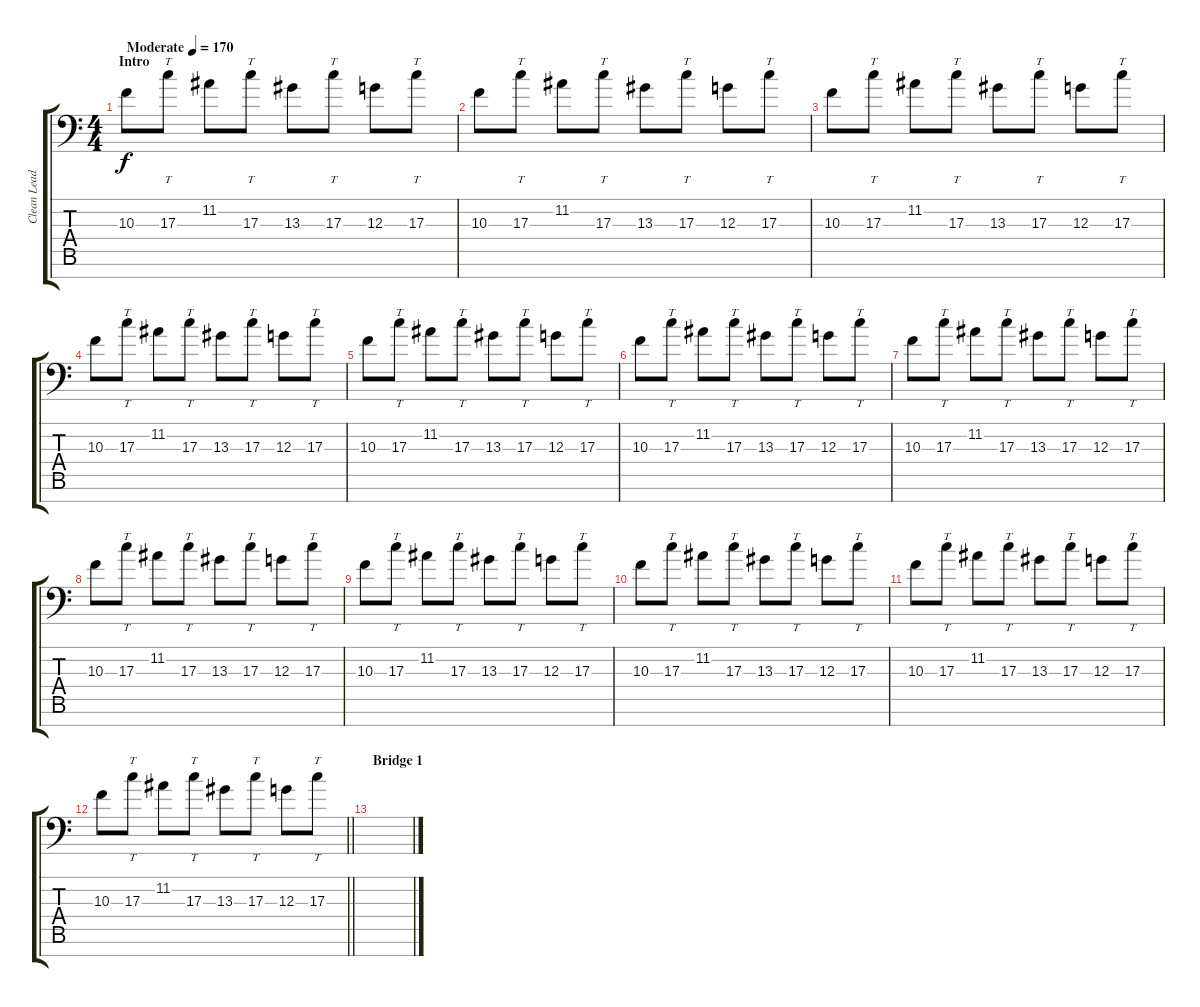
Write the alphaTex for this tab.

\track ("Clean Lead" "Clean Lead") {instrument harpsichord}
\staff {score tabs}
\tuning (E4 B3 G3 D3 A2 E2 A1) {hide}
\ts (4 4)
\section ("" "Intro")
\tempo (170 "Moderate")
\clef f4
\ks c
10.3.8{dy f instrument harpsichord} 17.3.8{tt} 11.2.8 17.3.8{tt} 13.3.8 17.3.8{tt} 12.3.8 17.3.8{tt} |
10.3.8 17.3.8{tt} 11.2.8 17.3.8{tt} 13.3.8 17.3.8{tt} 12.3.8 17.3.8{tt} |
10.3.8 17.3.8{tt} 11.2.8 17.3.8{tt} 13.3.8 17.3.8{tt} 12.3.8 17.3.8{tt} |
10.3.8 17.3.8{tt} 11.2.8 17.3.8{tt} 13.3.8 17.3.8{tt} 12.3.8 17.3.8{tt} |
10.3.8 17.3.8{tt} 11.2.8 17.3.8{tt} 13.3.8 17.3.8{tt} 12.3.8 17.3.8{tt} |
10.3.8 17.3.8{tt} 11.2.8 17.3.8{tt} 13.3.8 17.3.8{tt} 12.3.8 17.3.8{tt} |
10.3.8 17.3.8{tt} 11.2.8 17.3.8{tt} 13.3.8 17.3.8{tt} 12.3.8 17.3.8{tt} |
10.3.8 17.3.8{tt} 11.2.8 17.3.8{tt} 13.3.8 17.3.8{tt} 12.3.8 17.3.8{tt} |
10.3.8 17.3.8{tt} 11.2.8 17.3.8{tt} 13.3.8 17.3.8{tt} 12.3.8 17.3.8{tt} |
10.3.8 17.3.8{tt} 11.2.8 17.3.8{tt} 13.3.8 17.3.8{tt} 12.3.8 17.3.8{tt} |
10.3.8 17.3.8{tt} 11.2.8 17.3.8{tt} 13.3.8 17.3.8{tt} 12.3.8 17.3.8{tt} |
\barLineRight lightlight
10.3.8 17.3.8{tt} 11.2.8 17.3.8{tt} 13.3.8 17.3.8{tt} 12.3.8 17.3.8{tt} |
\section ("" "Bridge 1")
